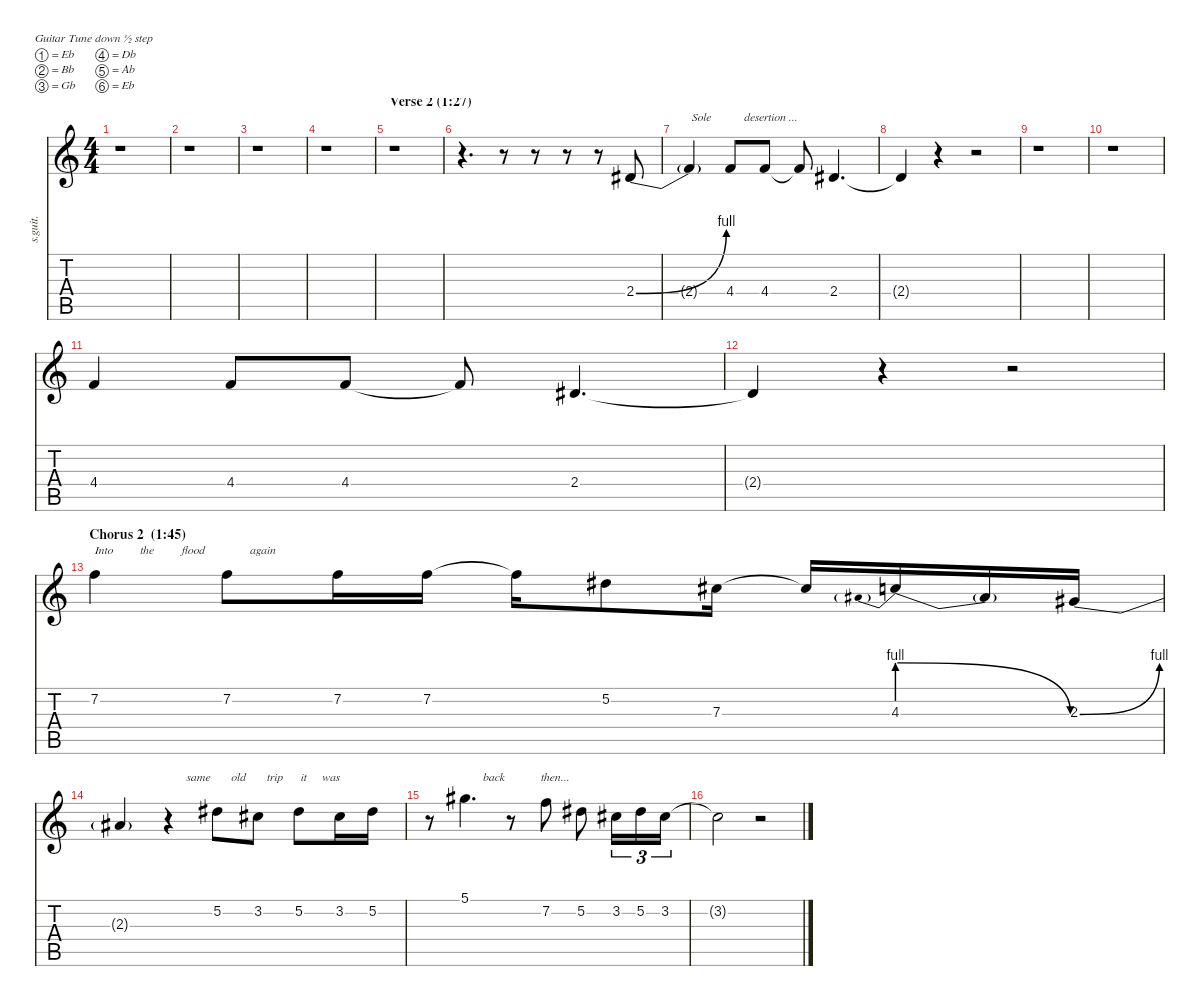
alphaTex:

\defaultSystemsLayout 4
\hideDynamics
\bracketExtendMode nobrackets
\track ("Layne Staley (Vocals)" "s.guit.") {instrument lead6voice}
\staff {score tabs}
\tuning (Eb4 Bb3 Gb3 Db3 Ab2 Eb2)
\displaytranspose 12
\ts (4 4)
\tempo (94 hide)
\clef g2
\ks c
r.1{dy fff} |
r.1 |
r.1 |
r.1 |
\section ("" "Verse 2 (1:27)")
r.1 |
r.4{d} r.8 r.8 r.8 r.8 2.4{be (bend 0 0 15 4) acc #}.8{lyrics (0 "") lyrics (1 "") lyrics (2 "") lyrics (3 "") lyrics (4 "") dy f} |
2.4{t}.4{txt " Sole           desertion ..." lyrics (0 "") lyrics (1 "") lyrics (2 "") lyrics (3 "") lyrics (4 "")} 4.4.8{lyrics (0 "") lyrics (1 "") lyrics (2 "") lyrics (3 "") lyrics (4 "") dy ff} 4.4.8{lyrics (0 "") lyrics (1 "") lyrics (2 "") lyrics (3 "") lyrics (4 "")} 4.4{t}.8{lyrics (0 "") lyrics (1 "") lyrics (2 "") lyrics (3 "") lyrics (4 "") dy f} 2.4{acc #}.4{d lyrics (0 "") lyrics (1 "") lyrics (2 "") lyrics (3 "") lyrics (4 "") dy ff} |
2.4{t acc #}.4{lyrics (0 "") lyrics (1 "") lyrics (2 "") lyrics (3 "") lyrics (4 "") dy f} r.4 r.2 |
r.1 |
r.1 |
4.4.4{lyrics (0 "") lyrics (1 "") lyrics (2 "") lyrics (3 "") lyrics (4 "") dy ff} 4.4.8{lyrics (0 "") lyrics (1 "") lyrics (2 "") lyrics (3 "") lyrics (4 "")} 4.4.8{lyrics (0 "") lyrics (1 "") lyrics (2 "") lyrics (3 "") lyrics (4 "")} 4.4{t}.8{lyrics (0 "") lyrics (1 "") lyrics (2 "") lyrics (3 "") lyrics (4 "") dy f} 2.4{acc #}.4{d lyrics (0 "") lyrics (1 "") lyrics (2 "") lyrics (3 "") lyrics (4 "") dy ff} |
2.4{t acc #}.4{lyrics (0 "") lyrics (1 "") lyrics (2 "") lyrics (3 "") lyrics (4 "") dy f} r.4 r.2 |
\section ("" "Chorus 2  (1:45)")
7.2.4{txt "Into         the         flood               again" lyrics (0 "") lyrics (1 "") lyrics (2 "") lyrics (3 "") lyrics (4 "") dy fff} 7.2.8{lyrics (0 "") lyrics (1 "") lyrics (2 "") lyrics (3 "") lyrics (4 "")} 7.2.16{lyrics (0 "") lyrics (1 "") lyrics (2 "") lyrics (3 "") lyrics (4 "")} 7.2.16{lyrics (0 "") lyrics (1 "") lyrics (2 "") lyrics (3 "") lyrics (4 "")} 7.2{t}.16{lyrics (0 "") lyrics (1 "") lyrics (2 "") lyrics (3 "") lyrics (4 "") dy f} 5.2{acc #}.8{lyrics (0 "") lyrics (1 "") lyrics (2 "") lyrics (3 "") lyrics (4 "") dy fff} 7.3{acc #}.16{lyrics (0 "") lyrics (1 "") lyrics (2 "") lyrics (3 "") lyrics (4 "")} 7.3{t acc #}.16{lyrics (0 "") lyrics (1 "") lyrics (2 "") lyrics (3 "") lyrics (4 "") dy f} 4.3{be (prebendrelease 0 4 40.199999999999996 0)}.16{lyrics (0 "") lyrics (1 "") lyrics (2 "") lyrics (3 "") lyrics (4 "") dy fff} 4.3{t acc #}.16{lyrics (0 "") lyrics (1 "") lyrics (2 "") lyrics (3 "") lyrics (4 "") dy f} 2.3{be (bend 0 0 10.2 4) acc #}.16{lyrics (0 "") lyrics (1 "") lyrics (2 "") lyrics (3 "") lyrics (4 "") dy fff} |
2.3{t}.4{lyrics (0 "") lyrics (1 "") lyrics (2 "") lyrics (3 "") lyrics (4 "") dy f} r.4{txt "      same       old       trip      it     was   "} 5.2{acc #}.8{lyrics (0 "") lyrics (1 "") lyrics (2 "") lyrics (3 "") lyrics (4 "") dy fff} 3.2{acc #}.8{lyrics (0 "") lyrics (1 "") lyrics (2 "") lyrics (3 "") lyrics (4 "")} 5.2{acc #}.8{lyrics (0 "") lyrics (1 "") lyrics (2 "") lyrics (3 "") lyrics (4 "")} 3.2{acc #}.16{lyrics (0 "") lyrics (1 "") lyrics (2 "") lyrics (3 "") lyrics (4 "")} 5.2{acc #}.16{lyrics (0 "") lyrics (1 "") lyrics (2 "") lyrics (3 "") lyrics (4 "")} |
r.8 5.1{acc #}.4{d txt "      back            then..." lyrics (0 "") lyrics (1 "") lyrics (2 "") lyrics (3 "") lyrics (4 "")} r.8 7.2.8{lyrics (0 "") lyrics (1 "") lyrics (2 "") lyrics (3 "") lyrics (4 "")} 5.2{acc #}.8{lyrics (0 "") lyrics (1 "") lyrics (2 "") lyrics (3 "") lyrics (4 "")} 3.2{acc #}.16{tu (3 2) lyrics (0 "") lyrics (1 "") lyrics (2 "") lyrics (3 "") lyrics (4 "")} 5.2{acc #}.16{tu (3 2) lyrics (0 "") lyrics (1 "") lyrics (2 "") lyrics (3 "") lyrics (4 "")} 3.2{acc #}.16{tu (3 2) lyrics (0 "") lyrics (1 "") lyrics (2 "") lyrics (3 "") lyrics (4 "")} |
3.2{t acc #}.2{lyrics (0 "") lyrics (1 "") lyrics (2 "") lyrics (3 "") lyrics (4 "") dy f} r.2
